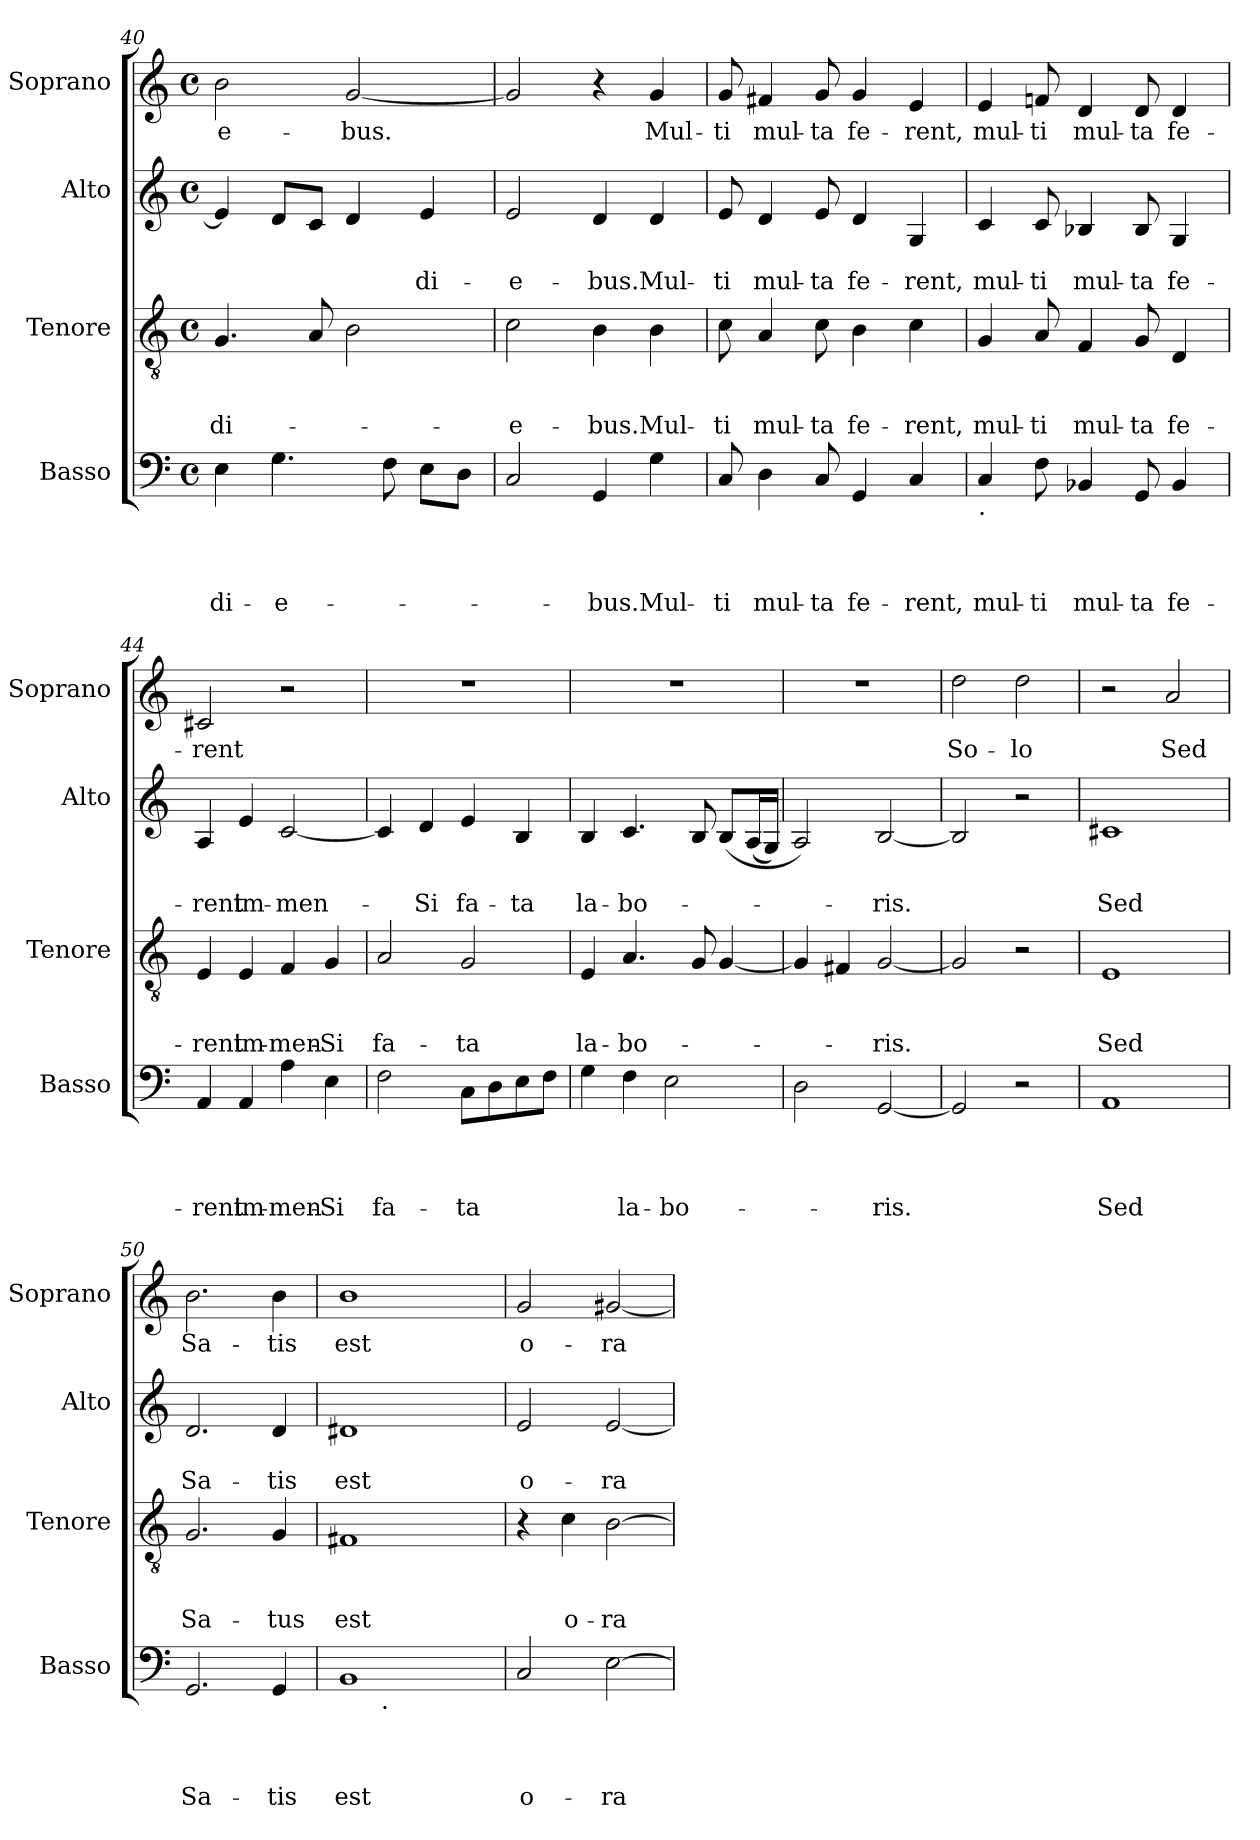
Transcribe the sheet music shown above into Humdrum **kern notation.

**kern	**text	**text	**text	**text	**kern	**text	**text	**text	**kern	**text	**text	**kern	**text
*part4	*part4	*part4	*part4	*part4	*part3	*part3	*part3	*part3	*part2	*part2	*part2	*part1	*part1
*staff4	*staff4	*staff4	*staff4	*staff4	*staff3	*staff3	*staff3	*staff3	*staff2	*staff2	*staff2	*staff1	*staff1
*I"Basso	*	*	*	*	*I"Tenore	*	*	*	*I"Alto	*	*	*I"Soprano	*
*I'Basso	*	*	*	*	*I'Tenore	*	*	*	*I'Alto	*	*	*I'Soprano	*
*clefF4	*	*	*	*	*clefGv2	*	*	*	*clefG2	*	*	*clefG2	*
*k[]	*	*	*	*	*k[]	*	*	*	*k[]	*	*	*k[]	*
*C:	*	*	*	*	*C:	*	*	*	*C:	*	*	*C:	*
*M4/4	*	*	*	*	*M4/4	*	*	*	*M4/4	*	*	*M4/4	*
*met(c)	*	*	*	*	*met(c)	*	*	*	*met(c)	*	*	*met(c)	*
=40	=40	=40	=40	=40	=40	=40	=40	=40	=40	=40	=40	=40	=40
!	!	!	!	!LO:LY:b	!	!	!	!LO:LY:b	!	!	!	!	!LO:LY:b
4E\	.	.	.	di-	4.G/	.	.	di-	4e/]	.	.	2b\	-e-
!	!	!	!	!LO:LY:b	!	!	!	!	!	!	!	!	!
4.G\	.	.	.	-e-	.	.	.	.	8d/L	.	.	.	.
.	.	.	.	.	8A/	.	.	.	8c/J	.	.	.	.
!	!	!	!	!	!	!	!	!	!	!	!	!	!LO:LY:b
.	.	.	.	.	2B\	.	.	.	4d/	.	.	[<2g/	-bus.
8F\	.	.	.	.	.	.	.	.	.	.	.	.	.
!	!	!	!	!	!	!	!	!	!	!	!LO:LY:b	!	!
8E\L	.	.	.	.	.	.	.	.	4e/	.	di-	.	.
8D\J	.	.	.	.	.	.	.	.	.	.	.	.	.
=41	=41	=41	=41	=41	=41	=41	=41	=41	=41	=41	=41	=41	=41
!	!	!	!	!	!	!	!	!LO:LY:b	!	!	!LO:LY:b	!	!
2C/	.	.	.	.	2c\	.	.	-e-	2e/	.	-e-	2g/]	.
!	!	!	!	!LO:LY:b	!	!	!	!LO:LY:b	!	!	!LO:LY:b	!	!
4GG/	.	.	.	-bus.Mul-	4B\	.	.	-bus.Mul-	4d/	.	-bus.Mul-	4r	.
!	!	!	!	!	!	!	!	!	!	!	!	!	!LO:LY:b
4G\	.	.	.	.	4B\	.	.	.	4d/	.	.	4g/	Mul-
=42	=42	=42	=42	=42	=42	=42	=42	=42	=42	=42	=42	=42	=42
!	!	!	!	!LO:LY:b	!	!	!	!LO:LY:b	!	!	!LO:LY:b	!	!LO:LY:b
8C/	.	.	.	-ti	8c\	.	.	-ti	8e/	.	-ti	8g/	-ti
!	!	!	!	!LO:LY:b	!	!	!	!LO:LY:b	!	!	!LO:LY:b	!	!LO:LY:b
4D\	.	.	.	mul-	4A/	.	.	mul-	4d/	.	mul-	4f#X/	mul-
!	!	!	!	!LO:LY:b	!	!	!	!LO:LY:b	!	!	!LO:LY:b	!	!LO:LY:b
8C/	.	.	.	-ta	8c\	.	.	-ta	8e/	.	-ta	8g/	-ta
!	!	!	!	!LO:LY:b	!	!	!	!LO:LY:b	!	!	!LO:LY:b	!	!LO:LY:b
4GG/	.	.	.	fe-	4B\	.	.	fe-	4d/	.	fe-	4g/	fe-
!	!	!	!	!LO:LY:b	!	!	!	!LO:LY:b	!	!	!LO:LY:b	!	!LO:LY:b
4C/	.	.	.	-rent,	4c\	.	.	-rent,	4G/	.	-rent,	4e/	-rent,
!!LO:LB:g=z
=43	=43	=43	=43	=43	=43	=43	=43	=43	=43	=43	=43	=43	=43
!LO:TX:b:t=.	!	!	!	!	!	!	!	!	!	!	!	!	!
!	!	!	!	!LO:LY:b	!	!	!	!LO:LY:b	!	!	!LO:LY:b	!	!LO:LY:b
4C/	.	.	.	mul-	4G/	.	.	mul-	4c/	.	mul-	4e/	mul-
!	!	!	!	!LO:LY:b	!	!	!	!LO:LY:b	!	!	!LO:LY:b	!	!LO:LY:b
8F\	.	.	.	-ti	8A/	.	.	-ti	8c/	.	-ti	8fn/	-ti
!	!	!	!	!LO:LY:b	!	!	!	!LO:LY:b	!	!	!LO:LY:b	!	!LO:LY:b
4BB-X/	.	.	.	mul-	4F/	.	.	mul-	4B-X/	.	mul-	4d/	mul-
!	!	!	!	!LO:LY:b	!	!	!	!LO:LY:b	!	!	!LO:LY:b	!	!LO:LY:b
8GG/	.	.	.	-ta	8G/	.	.	-ta	8B-/	.	-ta	8d/	-ta
!	!	!	!	!LO:LY:b	!	!	!	!LO:LY:b	!	!	!LO:LY:b	!	!LO:LY:b
4BB-/	.	.	.	fe-	4D/	.	.	fe-	4G/	.	fe-	4d/	fe-
=44	=44	=44	=44	=44	=44	=44	=44	=44	=44	=44	=44	=44	=44
!	!	!	!	!LO:LY:b	!	!	!	!LO:LY:b	!	!	!LO:LY:b	!	!LO:LY:b
4AA/	.	.	.	-rent	4E/	.	.	-rent	4A/	.	-rent	2c#X/	-rent
!	!	!	!	!LO:LY:b	!	!	!	!LO:LY:b	!	!	!LO:LY:b	!	!
4AA/	.	.	.	im-	4E/	.	.	im-	4e/	.	im-	.	.
!	!	!	!	!LO:LY:b	!	!	!	!LO:LY:b	!	!	!LO:LY:b	!	!
4A\	.	.	.	-men-	4F/	.	.	-men-	[<2c/	.	-men-	2r	.
!	!	!	!	!LO:LY:b:rj	!	!	!	!LO:LY:b	!	!	!	!	!
4E\	.	.	.	-Si	4G/	.	.	-Si	.	.	.	.	.
=45	=45	=45	=45	=45	=45	=45	=45	=45	=45	=45	=45	=45	=45
!	!	!	!	!LO:LY:b:rj	!	!	!	!LO:LY:b	!	!	!	!	!
2F\	.	.	.	fa-	2A/	.	.	fa-	4c/]	.	.	1r	.
!	!	!	!	!	!	!	!	!	!	!	!LO:LY:b	!	!
.	.	.	.	.	.	.	.	.	4d/	.	-Si	.	.
!	!	!	!	!LO:LY:b	!	!	!	!LO:LY:b	!	!	!LO:LY:b	!	!
8C\L	.	.	.	-ta	2G/	.	.	-ta	4e/	.	fa-	.	.
8D\	.	.	.	.	.	.	.	.	.	.	.	.	.
!	!	!	!	!	!	!	!	!	!	!	!LO:LY:b	!	!
8E\	.	.	.	.	.	.	.	.	4B/	.	-ta	.	.
8F\J	.	.	.	.	.	.	.	.	.	.	.	.	.
=46	=46	=46	=46	=46	=46	=46	=46	=46	=46	=46	=46	=46	=46
!	!	!	!	!	!	!	!	!LO:LY:b	!	!	!LO:LY:b	!	!
4G\	.	.	.	.	4E/	.	.	la-	4B/	.	la-	1r	.
!	!	!	!	!LO:LY:b:rj	!	!	!	!LO:LY:b	!	!	!LO:LY:b	!	!
4F\	.	.	.	la-	4.A/	.	.	-bo-	4.c/	.	-bo-	.	.
!	!	!	!	!LO:LY:b	!	!	!	!	!	!	!	!	!
2E\	.	.	.	-bo-	.	.	.	.	.	.	.	.	.
.	.	.	.	.	8G/	.	.	.	8B/	.	.	.	.
.	.	.	.	.	[<4G/	.	.	.	(>8B/L	.	.	.	.
.	.	.	.	.	.	.	.	.	(>16A/L	.	.	.	.
.	.	.	.	.	.	.	.	.	16G/JJ)	.	.	.	.
=47	=47	=47	=47	=47	=47	=47	=47	=47	=47	=47	=47	=47	=47
2D\	.	.	.	.	4G/]	.	.	.	2A/)	.	.	1r	.
.	.	.	.	.	4F#X/	.	.	.	.	.	.	.	.
!	!	!	!	!LO:LY:b	!	!	!	!LO:LY:b	!	!	!LO:LY:b	!	!
[<2GG/	.	.	.	-ris.	[<2G/	.	.	-ris.	[<2B/	.	-ris.	.	.
=48	=48	=48	=48	=48	=48	=48	=48	=48	=48	=48	=48	=48	=48
!	!	!	!	!	!	!	!	!	!	!	!	!	!LO:LY:b
2GG/]	.	.	.	.	2G/]	.	.	.	2B/]	.	.	2dd\	So-
!	!	!	!	!	!	!	!	!	!	!	!	!	!LO:LY:b
2r	.	.	.	.	2r	.	.	.	2r	.	.	2dd\	-lo
=49	=49	=49	=49	=49	=49	=49	=49	=49	=49	=49	=49	=49	=49
!	!	!	!	!LO:LY:b	!	!	!	!LO:LY:b	!	!	!LO:LY:b	!	!
1AA	.	.	.	Sed	1E	.	.	Sed	1c#X	.	Sed	2r	.
!	!	!	!	!	!	!	!	!	!	!	!	!	!LO:LY:b
.	.	.	.	.	.	.	.	.	.	.	.	2a/	Sed
=50	=50	=50	=50	=50	=50	=50	=50	=50	=50	=50	=50	=50	=50
!	!	!	!	!LO:LY:b	!	!	!	!LO:LY:b	!	!	!LO:LY:b	!	!LO:LY:b
2.GG/	.	.	.	Sa-	2.G/	.	.	Sa-	2.d/	.	Sa-	2.b\	Sa-
!	!	!	!	!LO:LY:b	!	!	!	!LO:LY:b	!	!	!LO:LY:b	!	!LO:LY:b
4GG/	.	.	.	-tis	4G/	.	.	-tus	4d/	.	-tis	4b\	-tis
!!LO:LB:g=z
=51	=51	=51	=51	=51	=51	=51	=51	=51	=51	=51	=51	=51	=51
!	!	!	!	!LO:LY:b	!	!	!	!LO:LY:b	!	!	!LO:LY:b	!	!LO:LY:b
*^	*	*	*	*	*	*	*	*	*	*	*	*	*
1BB	8..ryy	.	.	.	est	1F#X	.	.	est	1d#X	.	est	1b	est
!	!LO:TX:b:t=.	!	!	!	!	!	!	!	!	!	!	!	!	!
.	2ryy	.	.	.	.	.	.	.	.	.	.	.	.	.
.	4ryy	.	.	.	.	.	.	.	.	.	.	.	.	.
.	32ryy	.	.	.	.	.	.	.	.	.	.	.	.	.
=52	=52	=52	=52	=52	=52	=52	=52	=52	=52	=52	=52	=52	=52	=52
!	!	!	!	!	!LO:LY:b	!	!	!	!	!	!	!LO:LY:b	!	!LO:LY:b
*v	*v	*	*	*	*	*	*	*	*	*	*	*	*	*
2C/	.	.	.	o-	4r	.	.	.	2e/	.	o-	2g/	o-
!	!	!	!	!	!	!	!	!LO:LY:b	!	!	!	!	!
.	.	.	.	.	4c\	.	.	o-	.	.	.	.	.
!	!	!	!	!LO:LY:b	!	!	!	!LO:LY:b	!	!	!LO:LY:b	!	!LO:LY:b
[>2E\	.	.	.	-ra-	[>2B\	.	.	-ra-	[<2e/	.	-ra-	[<2g#X/	-ra-
=	=	=	=	=	=	=	=	=	=	=	=	=	=
*-	*-	*-	*-	*-	*-	*-	*-	*-	*-	*-	*-	*-	*-
